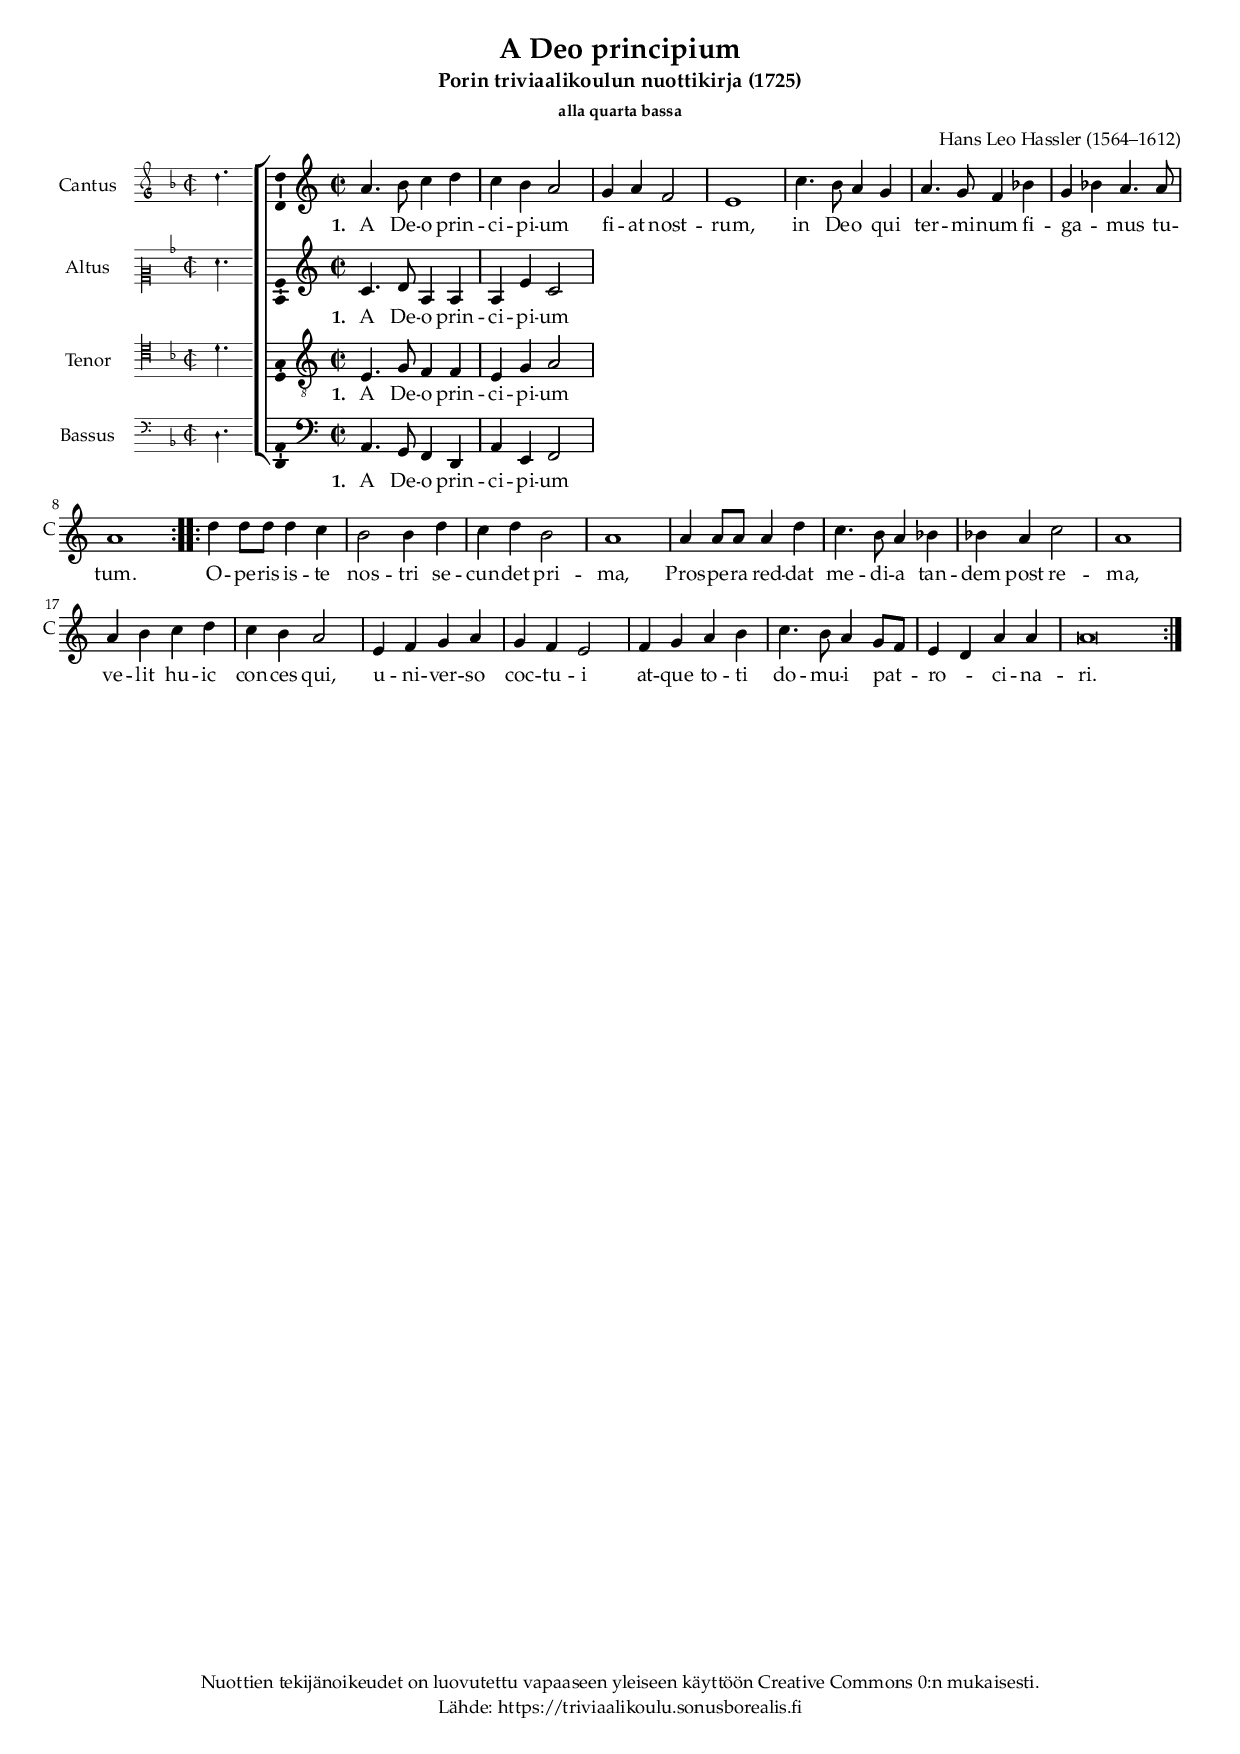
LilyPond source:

\version "2.20.0"
\include "suomi.ly"

#(set-global-staff-size 16)

global = {
%  \numericTimeSignature
  \time 2/2
%	\set Timing.measureLength = #(ly:make-moment 4/2)
%  \autoBeamOff
  \key a \minor
  \set Staff.midiInstrument = #"voice oohs"
}


SopranoMusic = \relative c'' {
	\set Staff.instrumentName = #"Cantus"
	\set Staff.shortInstrumentName = "C"

	\incipit { \clef "mensural-g" \key d \minor \time 2/2 d''4. }

	\repeat volta 2 {
		a4. h8 c4 d | c h a2 | g4 a f2 | e1 |
		c'4. h8 a4 g | a4. g8 f4 b | g b a4. a8 | a1 |
	}
	\repeat volta 2 {
		d4 d8 d d4 c | h2 h4 d | c d h2 | a1 |
		a4 a8 a a4 d | c4. h8 a4 b |
% p2
		b a c2 | a1 |
		a4 h c d | c h a2 | e4 f g a | g f e2 |
		f4 g a h | c4. h8 a4 g8 f | e4 d a' a |
		\time 4/2
		\once \override Staff.TimeSignature.break-visibility = ##(#t #f #t)
		a\breve
	}
}

stanzaOneLyrics = \lyricmode {
	\set stanza = #"1. "
	A De -- o prin -- ci -- pi -- um fi -- at nost -- rum,
	in De -- o qui ter -- mi -- num fi -- ga -- _ mus tu -- tum.
	O -- pe -- ris is -- te nos -- tri se -- cun -- det pri -- ma,
	Pros -- pe -- ra red -- dat me -- di -- a tan -- dem post re -- ma,
	ve -- lit hu -- ic con -- ces qui, u -- ni -- ver -- so coc -- tu -- i
	at -- que to -- ti do -- mu -- i pat -- _ ro -- _ ci -- na -- ri.
}

AltoMusic = \relative c' {
	\set Staff.instrumentName = #"Altus"
	\set Staff.shortInstrumentName = "A"

	\incipit { 
		\clef "mensural-c2"
		\override Staff.KeySignature.flat-positions = #'((0 . 5))
		\key d 
		\minor 
		\time 2/2 
		f'4.
	}

	c4. d8 a4 a | a e' c2 |
%  \time 4/2
%  \once \override Staff.TimeSignature.break-visibility = ##(#t #f #t)
%  d\breve\fermata
}

TenoreMusic = \relative c {
	\set Staff.instrumentName = #"Tenor"
	\set Staff.shortInstrumentName = "T"

	\incipit { \clef "mensural-c4" \key d \minor \time 2/2 d'4. }

	\clef "treble_8"
	e4. g8 f4 f | e g a2 |
%  \time 4/2
%  \once \override Staff.TimeSignature.break-visibility = ##(#t #f #t)
%  g\breve\fermata
}

BassMusic = \relative c {
	\set Staff.instrumentName = #"Bassus"
	\set Staff.shortInstrumentName = "B"

	\incipit { \clef "mensural-f" \key d \minor \time 2/2 d4. }

	\clef bass
	a4. g8 f4 d | a' e f2 |
%  \time 4/2
%  \once \override Staff.TimeSignature.break-visibility = ##(#t #f #t)
%  g,\breve\fermata
}

\include "a-deo-principium.header.ily"


\score {
  \new ChoirStaff <<
    \new Staff <<
      \new Voice = "Soprano" {
		    \global
        \SopranoMusic
      }
     \new Lyrics \lyricsto "Soprano" {
       \stanzaOneLyrics
     }
    >>
    \new Staff <<
      \new Voice = "Alto" {
        \global
        \AltoMusic
      }
     \new Lyrics \lyricsto "Alto" {
       \stanzaOneLyrics
     }
    >>
    \new Staff <<
      \new Voice = "Tenore" {
        \global
        \TenoreMusic
      }
      \new Lyrics \lyricsto "Tenore" {
       \stanzaOneLyrics
      }
    >>
    \new Staff <<
      \new Voice = "Bass" {
        \global
        \BassMusic
      }
      \new Lyrics \lyricsto "Bass" {
       \stanzaOneLyrics
      }
    >>
  >>
  \midi {
    \tempo 4 = 120
  }
  \layout {
    \context {
      \Voice
      \consists "Ambitus_engraver"
    }
    indent = 3.5\cm
    incipit-width = 2\cm
    \context {
     \Staff \RemoveEmptyStaves
   }
    \context {
     \Score
     \override VerticalAxisGroup.remove-first = ##t
    }
  }
}
